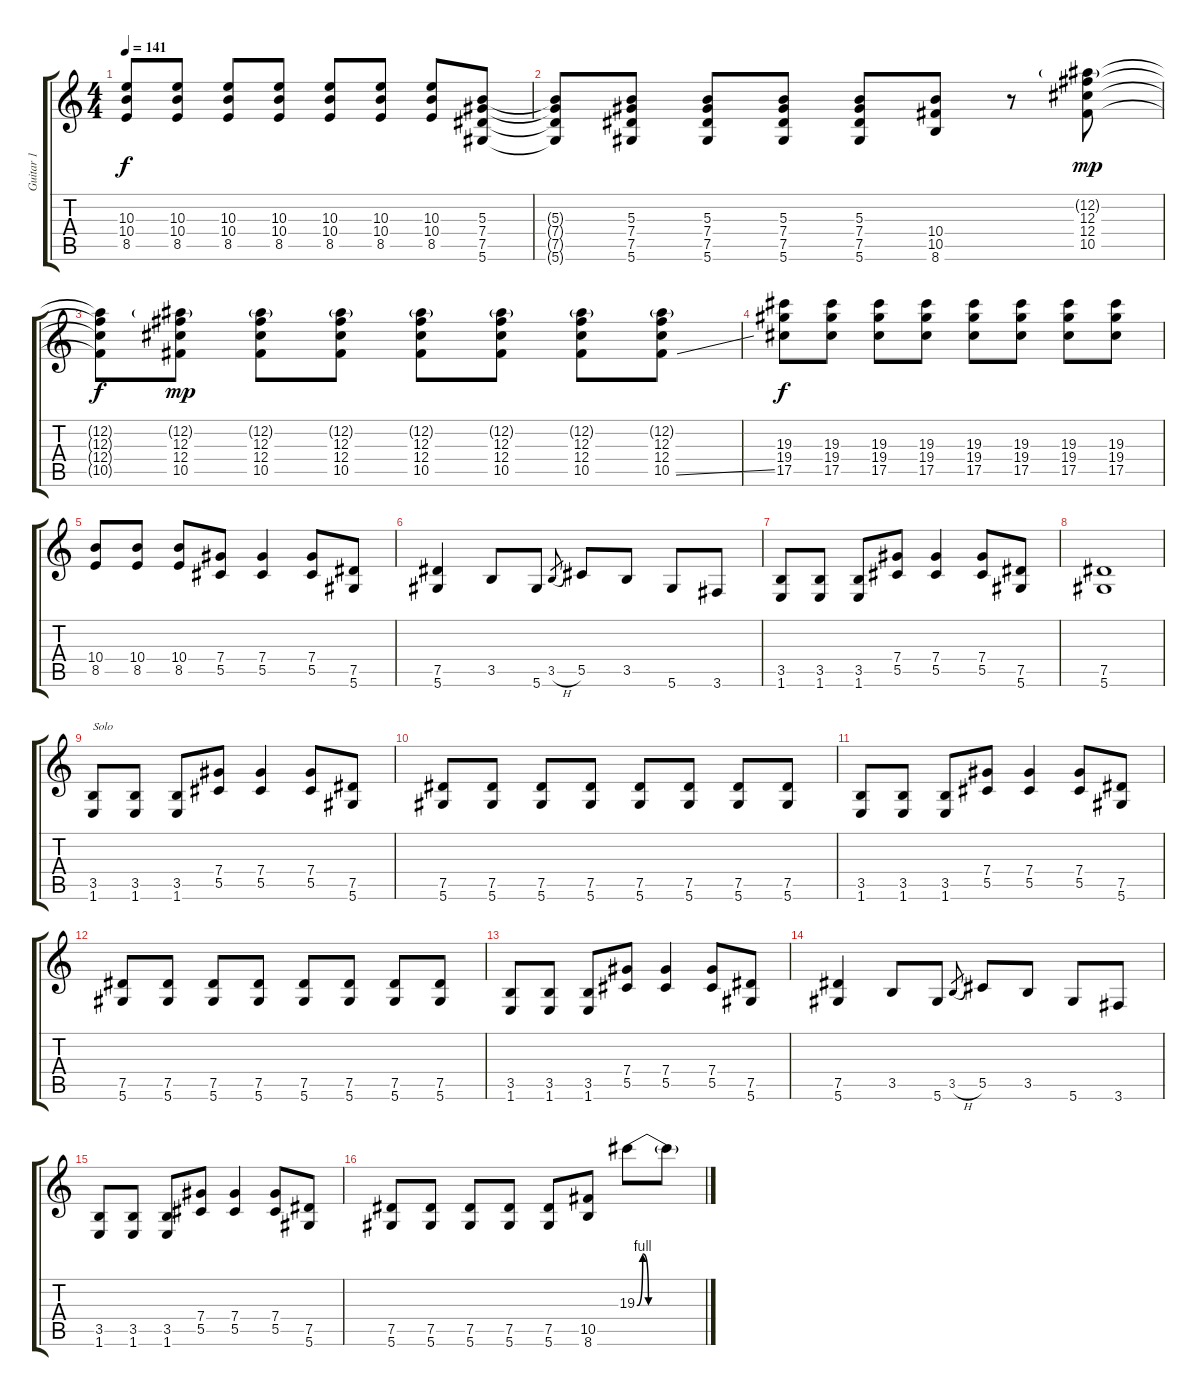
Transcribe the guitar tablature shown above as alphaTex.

\track ("Guitar 1" "Guitar 1") {instrument overdrivenguitar}
\staff {score tabs}
\tuning (Eb4 Bb3 Gb3 Db3 Ab2 Eb2) {hide}
\ts (4 4)
\tempo 141
\clef g2
\ks c
(10.3 10.4 8.5).8{dy f} (10.3 10.4 8.5).8 (10.3 10.4 8.5).8 (10.3 10.4 8.5).8 (10.3 10.4 8.5).8 (10.3 10.4 8.5).8 (10.3 10.4 8.5).8 (5.3 7.4 7.5 5.6).8 |
(5.3{t} 7.4{t} 7.5{t} 5.6{t}).8 (5.3 7.4 7.5 5.6).8 (5.3 7.4 7.5 5.6).8 (5.3 7.4 7.5 5.6).8 (5.3 7.4 7.5 5.6).8 (10.4 10.5 8.6).8 r.8 (12.2{g} 12.3 12.4 10.5).8{dy mp} |
(12.2{t} 12.3{t} 12.4{t} 10.5{t}).8{dy f} (12.2{g} 12.3 12.4 10.5).8{dy mp} (12.2{g} 12.3 12.4 10.5).8 (12.2{g} 12.3 12.4 10.5).8 (12.2{g} 12.3 12.4 10.5).8 (12.2{g} 12.3 12.4 10.5).8 (12.2{g} 12.3 12.4 10.5).8 (12.2{g} 12.3 12.4 10.5{ss}).8 |
(19.3 19.4 17.5).8{dy f} (19.3 19.4 17.5).8 (19.3 19.4 17.5).8 (19.3 19.4 17.5).8 (19.3 19.4 17.5).8 (19.3 19.4 17.5).8 (19.3 19.4 17.5).8 (19.3 19.4 17.5).8 |
(10.4 8.5).8 (10.4 8.5).8 (10.4 8.5).8 (7.4 5.5).8 (7.4 5.5).4 (7.4 5.5).8 (7.5 5.6).8 |
(7.5 5.6).4 3.5.8 5.6.8 3.5{h}.8{gr} 5.5.8 3.5.8 5.6.8 3.6.8 |
(3.5 1.6).8 (3.5 1.6).8 (3.5 1.6).8 (7.4 5.5).8 (7.4 5.5).4 (7.4 5.5).8 (7.5 5.6).8 |
(7.5 5.6).1 |
(3.5 1.6).8{txt "Solo"} (3.5 1.6).8 (3.5 1.6).8 (7.4 5.5).8 (7.4 5.5).4 (7.4 5.5).8 (7.5 5.6).8 |
(7.5 5.6).8 (7.5 5.6).8 (7.5 5.6).8 (7.5 5.6).8 (7.5 5.6).8 (7.5 5.6).8 (7.5 5.6).8 (7.5 5.6).8 |
(3.5 1.6).8 (3.5 1.6).8 (3.5 1.6).8 (7.4 5.5).8 (7.4 5.5).4 (7.4 5.5).8 (7.5 5.6).8 |
(7.5 5.6).8 (7.5 5.6).8 (7.5 5.6).8 (7.5 5.6).8 (7.5 5.6).8 (7.5 5.6).8 (7.5 5.6).8 (7.5 5.6).8 |
(3.5 1.6).8 (3.5 1.6).8 (3.5 1.6).8 (7.4 5.5).8 (7.4 5.5).4 (7.4 5.5).8 (7.5 5.6).8 |
(7.5 5.6).4 3.5.8 5.6.8 3.5{h}.8{gr} 5.5.8 3.5.8 5.6.8 3.6.8 |
(3.5 1.6).8 (3.5 1.6).8 (3.5 1.6).8 (7.4 5.5).8 (7.4 5.5).4 (7.4 5.5).8 (7.5 5.6).8 |
(7.5 5.6).8 (7.5 5.6).8 (7.5 5.6).8 (7.5 5.6).8 (7.5 5.6).8 (10.5 8.6).8 19.3{be (custom 0 0 5 4 10 0 15 0 30 0 45 0 60 0)}.8 19.3{t}.8
